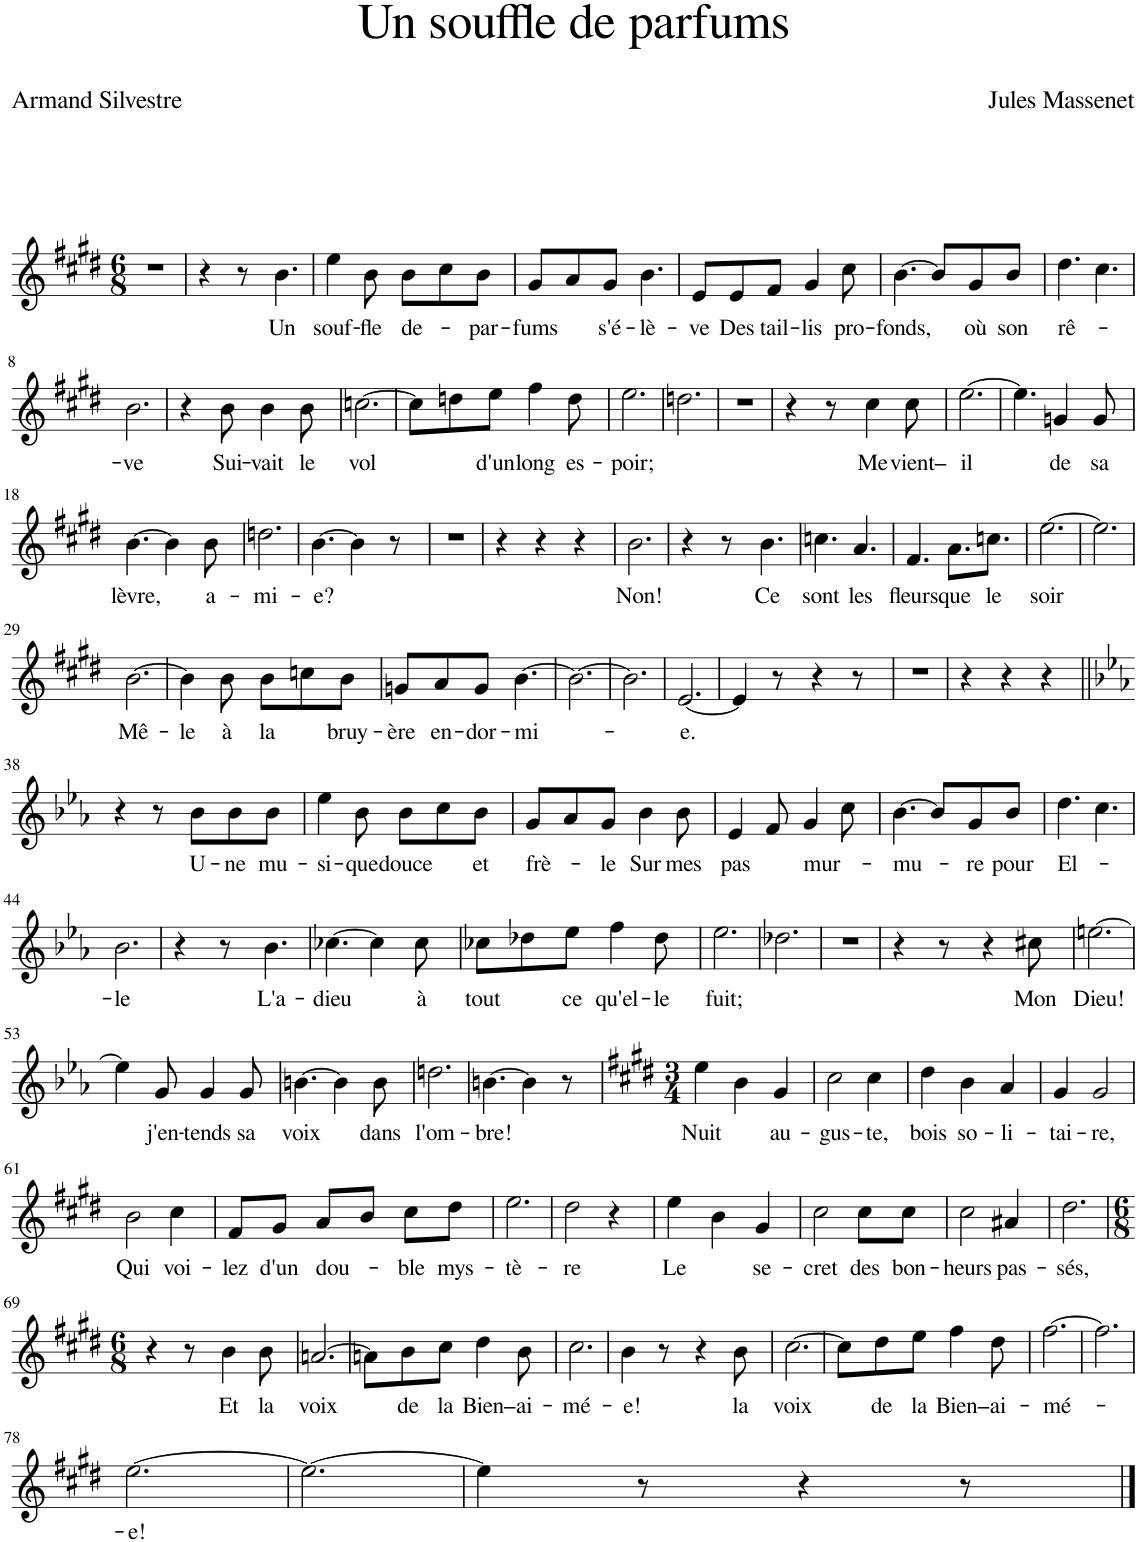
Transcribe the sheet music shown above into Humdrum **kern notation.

**kern	**text
*part1	*part1
*staff1	*staff1
*I"Piano	*
*I'Pno	*
*clefG2	*
*k[f#c#g#d#]	*
*M6/8	*
=1	=1
2.r	.
=2	=2
4r	.
8r	.
!	!LO:LY:b
4.b\	Un
=3	=3
!	!LO:LY:b
4ee\	souf-
!	!LO:LY:b
8b\	-fle
!	!LO:LY:b
8b\L	de-
8cc#\	.
!	!LO:LY:b
8b\J	par-
=4	=4
!	!LO:LY:b
8g#/L	-fums
8a/	.
!	!LO:LY:b
8g#/J	s'é-
!	!LO:LY:b
4.b\	-lè-
=5	=5
!	!LO:LY:b
8e/L	-ve
!	!LO:LY:b
8e/	Des
!	!LO:LY:b
8f#/J	tail-
!	!LO:LY:b
4g#/	-lis
!	!LO:LY:b
8cc#\	pro-
=6	=6
!	!LO:LY:b
[4.b\	-fonds,
8b/L]	.
!	!LO:LY:b
8g#/	où
!	!LO:LY:b
8b/J	son
=7	=7
!	!LO:LY:b
4.dd#\	rê-
4.cc#\	.
!!LO:LB:g=z
=8	=8
!	!LO:LY:b
2.b\	-ve
=9	=9
4r	.
!	!LO:LY:b
8b\	Sui-
!	!LO:LY:b
4b\	-vait
!	!LO:LY:b
8b\	le
=10	=10
!	!LO:LY:b
[2.ccn\	vol
=11	=11
8cc\L]	.
8ddn\	.
!	!LO:LY:b
8ee\J	d'un
!	!LO:LY:b
4ff#\	long
!	!LO:LY:b
8dd\	es-
=12	=12
!	!LO:LY:b
2.ee\	-poir;
=13	=13
2.ddn\	.
=14	=14
2.r	.
=15	=15
4r	.
8r	.
!	!LO:LY:b
4cc#\	Me
!	!LO:LY:b
8cc#\	vient–
=16	=16
!	!LO:LY:b
[2.ee\	il
=17	=17
4.ee\]	.
!	!LO:LY:b
4gn/	de
!	!LO:LY:b
8g/	sa
!!LO:LB:g=z
=18	=18
!	!LO:LY:b
[4.b\	lèvre,
4b\]	.
!	!LO:LY:b
8b\	a-
=19	=19
!	!LO:LY:b
2.ddn\	-mi-
=20	=20
!	!LO:LY:b
[4.b\	-e?
4b\]	.
8r	.
=21	=21
2.r	.
=22	=22
4r	.
4r	.
4r	.
=23	=23
!	!LO:LY:b
2.b\	Non!
=24	=24
4r	.
8r	.
!	!LO:LY:b
4.b\	Ce
=25	=25
!	!LO:LY:b
4.ccn\	sont
!	!LO:LY:b
4.a/	les
=26	=26
!	!LO:LY:b
4.f#/	fleurs
!	!LO:LY:b
8.a\L	que
!	!LO:LY:b
8.ccn\J	le
=27	=27
!	!LO:LY:b
[2.ee\	soir
=28	=28
2.ee\]	.
!!LO:LB:g=z
=29	=29
!	!LO:LY:b
[2.b\	Mê-
=30	=30
!	!LO:LY:b
4b\]	-le
!	!LO:LY:b
8b\	à
!	!LO:LY:b
8b\L	la
8ccn\	.
!	!LO:LY:b
8b\J	bruy-
=31	=31
!	!LO:LY:b
8gn/L	-ère
!	!LO:LY:b
8a/	en-
!	!LO:LY:b
8g/J	-dor-
!	!LO:LY:b
[4.b\	-mi-
=32	=32
2.b\_	.
=33	=33
2.b\]	.
=34	=34
!	!LO:LY:b
[2.e/	-e.
=35	=35
4e/]	.
8r	.
4r	.
8r	.
=36	=36
2.r	.
=37	=37
4r	.
4r	.
4r	.
!!LO:LB:g=z
=38||	=38||
*k[b-e-a-]	*
4r	.
8r	.
!	!LO:LY:b
8b-\L	U-
!	!LO:LY:b
8b-\	-ne
!	!LO:LY:b
8b-\J	mu-
=39	=39
!	!LO:LY:b
4ee-\	-si-
!	!LO:LY:b
8b-\	-que
!	!LO:LY:b
8b-\L	douce
8cc\	.
!	!LO:LY:b
8b-\J	et
=40	=40
!	!LO:LY:b
8g/L	frè-
8a-/	.
!	!LO:LY:b
8g/J	-le
!	!LO:LY:b
4b-\	Sur
!	!LO:LY:b
8b-\	mes
=41	=41
!	!LO:LY:b
4e-/	pas
8f/	.
!	!LO:LY:b
4g/	mur-
8cc\	.
=42	=42
!	!LO:LY:b
[4.b-\	-mu-
8b-/L]	.
!	!LO:LY:b
8g/	-re
!	!LO:LY:b
8b-/J	pour
=43	=43
!	!LO:LY:b
4.dd\	El-
4.cc\	.
!!LO:LB:g=z
=44	=44
!	!LO:LY:b
2.b-\	-le
=45	=45
4r	.
8r	.
!	!LO:LY:b
4.b-\	L'a-
=46	=46
!	!LO:LY:b
[4.cc-X\	-dieu
4cc-\]	.
!	!LO:LY:b
8cc-\	à
=47	=47
!	!LO:LY:b
8cc-X\L	tout
8dd-X\	.
!	!LO:LY:b
8ee-\J	ce
!	!LO:LY:b
4ff\	qu'el-
!	!LO:LY:b
8dd-\	-le
=48	=48
!	!LO:LY:b
2.ee-\	fuit;
=49	=49
2.dd-X\	.
=50	=50
2.r	.
=51	=51
4r	.
8r	.
4r	.
!	!LO:LY:b
8cc#X\	Mon
=52	=52
!	!LO:LY:b
[2.een\	Dieu!
!!LO:LB:g=z
=53	=53
4ee\]	.
!	!LO:LY:b
8g/	j'en-
!	!LO:LY:b
4g/	-tends
!	!LO:LY:b
8g/	sa
=54	=54
!	!LO:LY:b
[4.bn\	voix
4b\]	.
!	!LO:LY:b
8b\	dans
=55	=55
!	!LO:LY:b
2.ddn\	l'om-
=56	=56
!	!LO:LY:b
[4.bn\	-bre!
4b\]	.
8r	.
=57	=57
*k[f#c#g#d#]	*
*M3/4	*
!	!LO:LY:b
4ee\	Nuit
4b\	.
!	!LO:LY:b
4g#/	au-
=58	=58
!	!LO:LY:b
2cc#\	-gus-
!	!LO:LY:b
4cc#\	-te,
=59	=59
!	!LO:LY:b
4dd#\	bois
!	!LO:LY:b
4b\	so-
!	!LO:LY:b
4a/	-li-
=60	=60
!	!LO:LY:b
4g#/	-tai-
!	!LO:LY:b
2g#/	-re,
!!LO:LB:g=z
=61	=61
!	!LO:LY:b
2b\	Qui
!	!LO:LY:b
4cc#\	voi-
=62	=62
!	!LO:LY:b
8f#/L	-lez
!	!LO:LY:b
8g#/J	d'un
!	!LO:LY:b
8a/L	dou-
8b/J	.
!	!LO:LY:b
8cc#\L	-ble
!	!LO:LY:b
8dd#\J	mys-
=63	=63
!	!LO:LY:b
2.ee\	-tè-
=64	=64
!	!LO:LY:b
2dd#\	-re
4r	.
=65	=65
!	!LO:LY:b
4ee\	Le
4b\	.
!	!LO:LY:b
4g#/	se-
=66	=66
!	!LO:LY:b
2cc#\	-cret
!	!LO:LY:b
8cc#\L	des
!	!LO:LY:b
8cc#\J	bon-
=67	=67
!	!LO:LY:b
2cc#\	-heurs
!	!LO:LY:b
4a#X/	pas-
=68	=68
!	!LO:LY:b
2.dd#\	-sés,
!!LO:LB:g=z
=69	=69
*M6/8	*
4r	.
8r	.
!	!LO:LY:b
4b\	Et
!	!LO:LY:b
8b\	la
=70	=70
!	!LO:LY:b
[2.an/	voix
=71	=71
8an\L]	.
!	!LO:LY:b
8b\	de
!	!LO:LY:b
8cc#\J	la
!	!LO:LY:b
4dd#\	Bien–
!	!LO:LY:b
8b\	ai-
=72	=72
!	!LO:LY:b
2.cc#\	-mé-
=73	=73
!	!LO:LY:b
4b\	-e!
8r	.
4r	.
!	!LO:LY:b
8b\	la
=74	=74
!	!LO:LY:b
[2.cc#\	voix
=75	=75
8cc#\L]	.
!	!LO:LY:b
8dd#\	de
!	!LO:LY:b
8ee\J	la
!	!LO:LY:b
4ff#\	Bien–
!	!LO:LY:b
8dd#\	ai-
=76	=76
!	!LO:LY:b
[2.ff#\	-mé-
=77	=77
2.ff#\]	.
!!LO:LB:g=z
=78	=78
!	!LO:LY:b
[2.ee\	-e!
=79	=79
2.ee\_	.
=80	=80
4ee\]	.
8r	.
4r	.
8r	.
==	==
*-	*-
